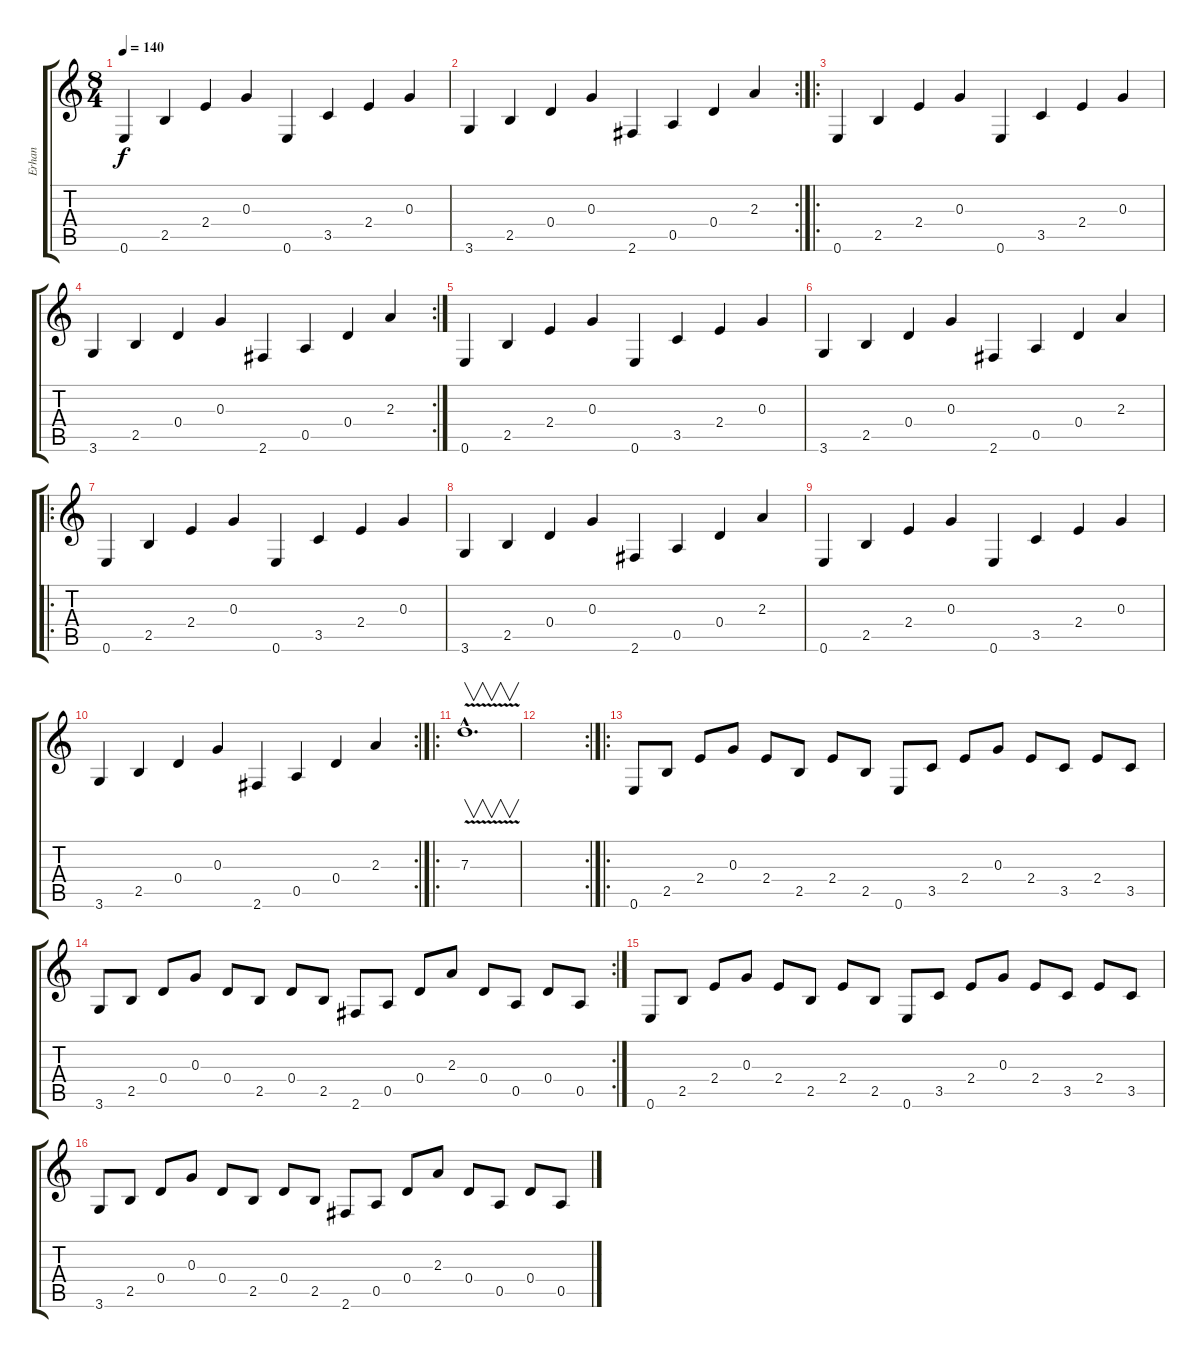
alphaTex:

\track ("Erhan" "Erhan") {instrument acousticguitarnylon}
\staff {score tabs}
\tuning (E4 B3 G3 D3 A2 E2) {hide}
\ts (8 4)
\tempo 140
\clef g2
\ks c
0.6.4{dy f instrument acousticguitarnylon} 2.5.4 2.4.4 0.3.4 0.6.4 3.5.4 2.4.4 0.3.4 |
\rc 2
3.6.4 2.5.4 0.4.4 0.3.4 2.6.4 0.5.4 0.4.4 2.3.4 |
\ro
0.6.4 2.5.4 2.4.4 0.3.4 0.6.4 3.5.4 2.4.4 0.3.4 |
\rc 2
3.6.4 2.5.4 0.4.4 0.3.4 2.6.4 0.5.4 0.4.4 2.3.4 |
0.6.4 2.5.4 2.4.4 0.3.4 0.6.4 3.5.4 2.4.4 0.3.4 |
3.6.4 2.5.4 0.4.4 0.3.4 2.6.4 0.5.4 0.4.4 2.3.4 |
\ro
0.6.4{instrument electricguitarclean} 2.5.4 2.4.4 0.3.4 0.6.4 3.5.4 2.4.4 0.3.4 |
3.6.4 2.5.4 0.4.4 0.3.4 2.6.4 0.5.4 0.4.4 2.3.4 |
0.6.4 2.5.4 2.4.4 0.3.4 0.6.4 3.5.4 2.4.4 0.3.4 |
\rc 2
3.6.4 2.5.4 0.4.4 0.3.4 2.6.4 0.5.4 0.4.4 2.3.4 |
\ro
7.3{v hac}.1{v d instrument electricguitarclean} |
\rc 2
|
\ro
0.6.8{instrument electricguitarclean} 2.5.8 2.4.8 0.3.8 2.4.8 2.5.8 2.4.8 2.5.8 0.6.8 3.5.8 2.4.8 0.3.8 2.4.8 3.5.8 2.4.8 3.5.8 |
\rc 2
3.6.8 2.5.8 0.4.8 0.3.8 0.4.8 2.5.8 0.4.8 2.5.8 2.6.8 0.5.8 0.4.8 2.3.8 0.4.8 0.5.8 0.4.8 0.5.8 |
0.6.8 2.5.8 2.4.8 0.3.8 2.4.8 2.5.8 2.4.8 2.5.8 0.6.8 3.5.8 2.4.8 0.3.8 2.4.8 3.5.8 2.4.8 3.5.8 |
3.6.8 2.5.8 0.4.8 0.3.8 0.4.8 2.5.8 0.4.8 2.5.8 2.6.8 0.5.8 0.4.8 2.3.8 0.4.8 0.5.8 0.4.8 0.5.8
